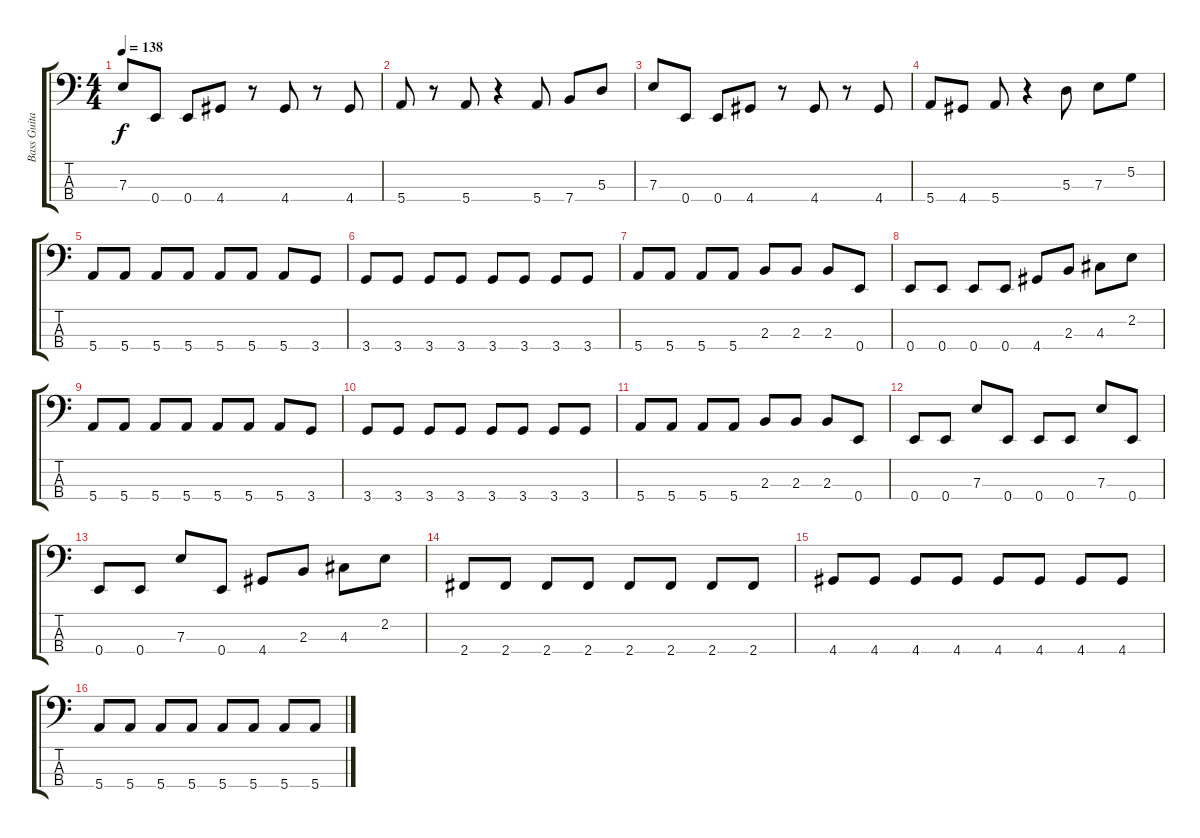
\track ("Bass Guitar" "Bass Guita") {instrument electricbassfinger}
\staff {score tabs}
\tuning (G2 D2 A1 E1) {hide}
\ts (4 4)
\tempo 138
\clef f4
\ks c
7.3.8{dy f} 0.4.8 0.4.8 4.4.8 r.8 4.4.8 r.8 4.4.8 |
5.4.8 r.8 5.4.8 r.4 5.4.8 7.4.8 5.3.8 |
7.3.8 0.4.8 0.4.8 4.4.8 r.8 4.4.8 r.8 4.4.8 |
5.4.8 4.4.8 5.4.8 r.4 5.3.8 7.3.8 5.2.8 |
5.4.8 5.4.8 5.4.8 5.4.8 5.4.8 5.4.8 5.4.8 3.4.8 |
3.4.8 3.4.8 3.4.8 3.4.8 3.4.8 3.4.8 3.4.8 3.4.8 |
5.4.8 5.4.8 5.4.8 5.4.8 2.3.8 2.3.8 2.3.8 0.4.8 |
0.4.8 0.4.8 0.4.8 0.4.8 4.4.8 2.3.8 4.3.8 2.2.8 |
5.4.8 5.4.8 5.4.8 5.4.8 5.4.8 5.4.8 5.4.8 3.4.8 |
3.4.8 3.4.8 3.4.8 3.4.8 3.4.8 3.4.8 3.4.8 3.4.8 |
5.4.8 5.4.8 5.4.8 5.4.8 2.3.8 2.3.8 2.3.8 0.4.8 |
0.4.8 0.4.8 7.3.8 0.4.8 0.4.8 0.4.8 7.3.8 0.4.8 |
0.4.8 0.4.8 7.3.8 0.4.8 4.4.8 2.3.8 4.3.8 2.2.8 |
2.4.8 2.4.8 2.4.8 2.4.8 2.4.8 2.4.8 2.4.8 2.4.8 |
4.4.8 4.4.8 4.4.8 4.4.8 4.4.8 4.4.8 4.4.8 4.4.8 |
5.4.8 5.4.8 5.4.8 5.4.8 5.4.8 5.4.8 5.4.8 5.4.8
